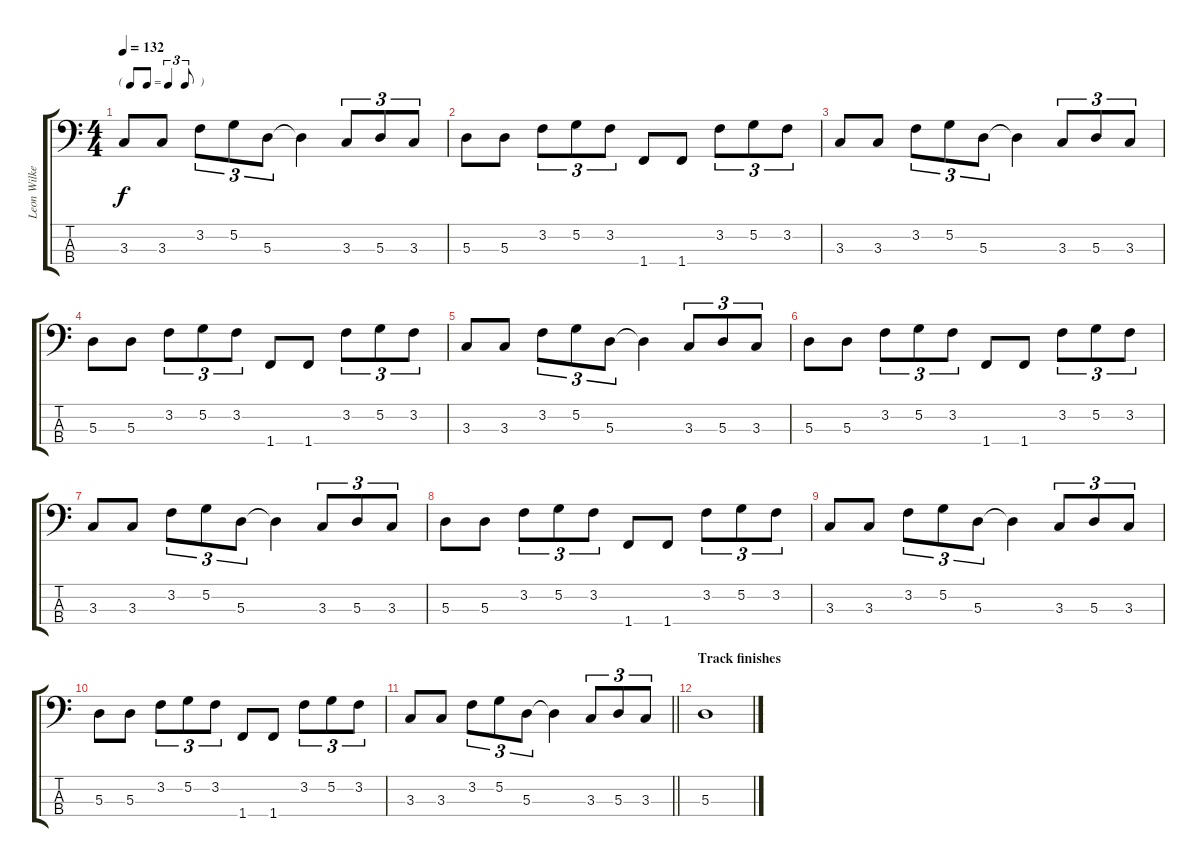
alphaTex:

\track ("Leon Wilkeson (Bass)" "Leon Wilke") {instrument electricbasspick}
\staff {score tabs}
\tuning (G2 D2 A1 E1) {hide}
\ts (4 4)
\tf triplet8th
\tempo 132
\clef f4
\ks c
3.3.8{dy f} 3.3.8 3.2.8{tu (3 2)} 5.2.8{tu (3 2)} 5.3.8{tu (3 2)} 5.3{t}.4 3.3.8{tu (3 2)} 5.3.8{tu (3 2)} 3.3.8{tu (3 2)} |
5.3.8 5.3.8 3.2.8{tu (3 2)} 5.2.8{tu (3 2)} 3.2.8{tu (3 2)} 1.4.8 1.4.8 3.2.8{tu (3 2)} 5.2.8{tu (3 2)} 3.2.8{tu (3 2)} |
3.3.8 3.3.8 3.2.8{tu (3 2)} 5.2.8{tu (3 2)} 5.3.8{tu (3 2)} 5.3{t}.4 3.3.8{tu (3 2)} 5.3.8{tu (3 2)} 3.3.8{tu (3 2)} |
5.3.8 5.3.8 3.2.8{tu (3 2)} 5.2.8{tu (3 2)} 3.2.8{tu (3 2)} 1.4.8 1.4.8 3.2.8{tu (3 2)} 5.2.8{tu (3 2)} 3.2.8{tu (3 2)} |
3.3.8 3.3.8 3.2.8{tu (3 2)} 5.2.8{tu (3 2)} 5.3.8{tu (3 2)} 5.3{t}.4 3.3.8{tu (3 2)} 5.3.8{tu (3 2)} 3.3.8{tu (3 2)} |
5.3.8 5.3.8 3.2.8{tu (3 2)} 5.2.8{tu (3 2)} 3.2.8{tu (3 2)} 1.4.8 1.4.8 3.2.8{tu (3 2)} 5.2.8{tu (3 2)} 3.2.8{tu (3 2)} |
3.3.8 3.3.8 3.2.8{tu (3 2)} 5.2.8{tu (3 2)} 5.3.8{tu (3 2)} 5.3{t}.4 3.3.8{tu (3 2)} 5.3.8{tu (3 2)} 3.3.8{tu (3 2)} |
5.3.8 5.3.8 3.2.8{tu (3 2)} 5.2.8{tu (3 2)} 3.2.8{tu (3 2)} 1.4.8 1.4.8 3.2.8{tu (3 2)} 5.2.8{tu (3 2)} 3.2.8{tu (3 2)} |
3.3.8 3.3.8 3.2.8{tu (3 2)} 5.2.8{tu (3 2)} 5.3.8{tu (3 2)} 5.3{t}.4 3.3.8{tu (3 2)} 5.3.8{tu (3 2)} 3.3.8{tu (3 2)} |
5.3.8 5.3.8 3.2.8{tu (3 2)} 5.2.8{tu (3 2)} 3.2.8{tu (3 2)} 1.4.8 1.4.8 3.2.8{tu (3 2)} 5.2.8{tu (3 2)} 3.2.8{tu (3 2)} |
\barLineRight lightlight
3.3.8 3.3.8 3.2.8{tu (3 2)} 5.2.8{tu (3 2)} 5.3.8{tu (3 2)} 5.3{t}.4 3.3.8{tu (3 2)} 5.3.8{tu (3 2)} 3.3.8{tu (3 2)} |
\section ("" "Track finishes")
5.3.1
